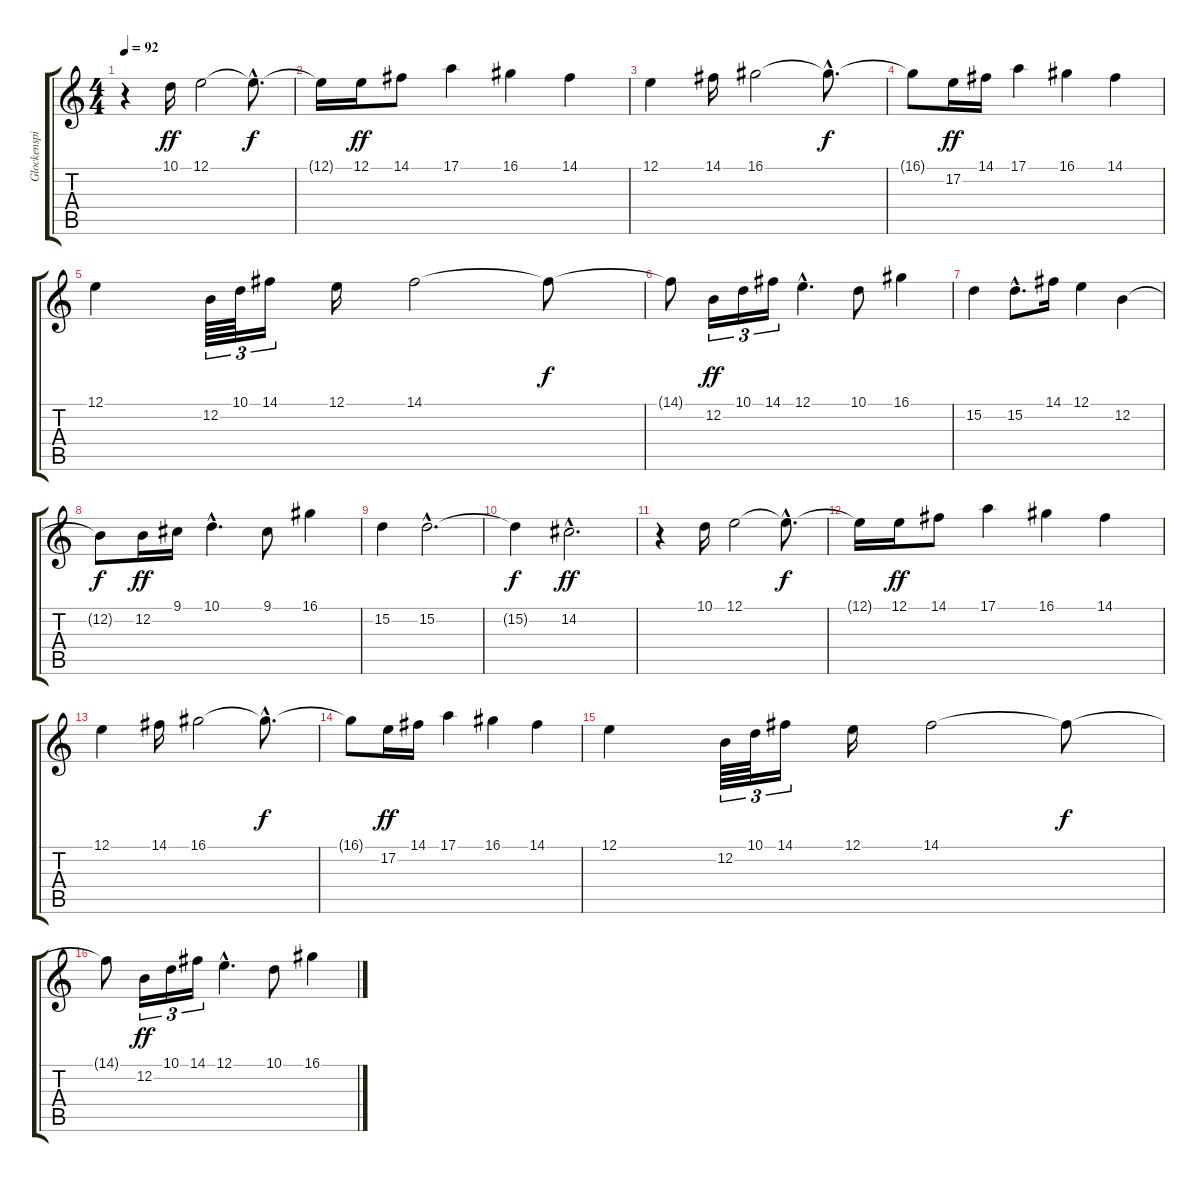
\track ("Glockenspiel" "Glockenspi") {instrument glockenspiel}
\staff {score tabs}
\tuning (E4 B3 G3 D3 A2 E2) {hide}
\ts (4 4)
\tempo 92
\clef g2
\ks c
r.4{dy ff} 10.1.16 12.1.2 12.1{hac t}.8{d dy f} |
12.1{t}.16 12.1.16{dy ff} 14.1.8 17.1.4 16.1.4 14.1.4 |
12.1.4 14.1.16 16.1.2 16.1{hac t}.8{d dy f} |
16.1{t}.8 17.2.16{dy ff} 14.1.16 17.1.4 16.1.4 14.1.4 |
12.1.4 12.2.64{tu (3 2)} 10.1.64{tu (3 2)} 14.1.16{tu (3 2)} 12.1.16 14.1.2 14.1{t}.8{dy f} |
14.1{t}.8 12.2.16{tu (3 2) dy ff} 10.1.16{tu (3 2)} 14.1.16{tu (3 2)} 12.1{hac}.4{d} 10.1.8 16.1.4 |
15.2.4 15.2{hac}.8{d} 14.1.16 12.1.4 12.2.4 |
12.2{t}.8{dy f} 12.2.16{dy ff} 9.1.16 10.1{hac}.4{d} 9.1.8 16.1.4 |
15.2.4 15.2{hac}.2{d} |
15.2{t}.4{dy f} 14.2{hac}.2{d dy ff} |
r.4 10.1.16 12.1.2 12.1{hac t}.8{d dy f} |
12.1{t}.16 12.1.16{dy ff} 14.1.8 17.1.4 16.1.4 14.1.4 |
12.1.4 14.1.16 16.1.2 16.1{hac t}.8{d dy f} |
16.1{t}.8 17.2.16{dy ff} 14.1.16 17.1.4 16.1.4 14.1.4 |
12.1.4 12.2.64{tu (3 2)} 10.1.64{tu (3 2)} 14.1.16{tu (3 2)} 12.1.16 14.1.2 14.1{t}.8{dy f} |
14.1{t}.8 12.2.16{tu (3 2) dy ff} 10.1.16{tu (3 2)} 14.1.16{tu (3 2)} 12.1{hac}.4{d} 10.1.8 16.1.4
